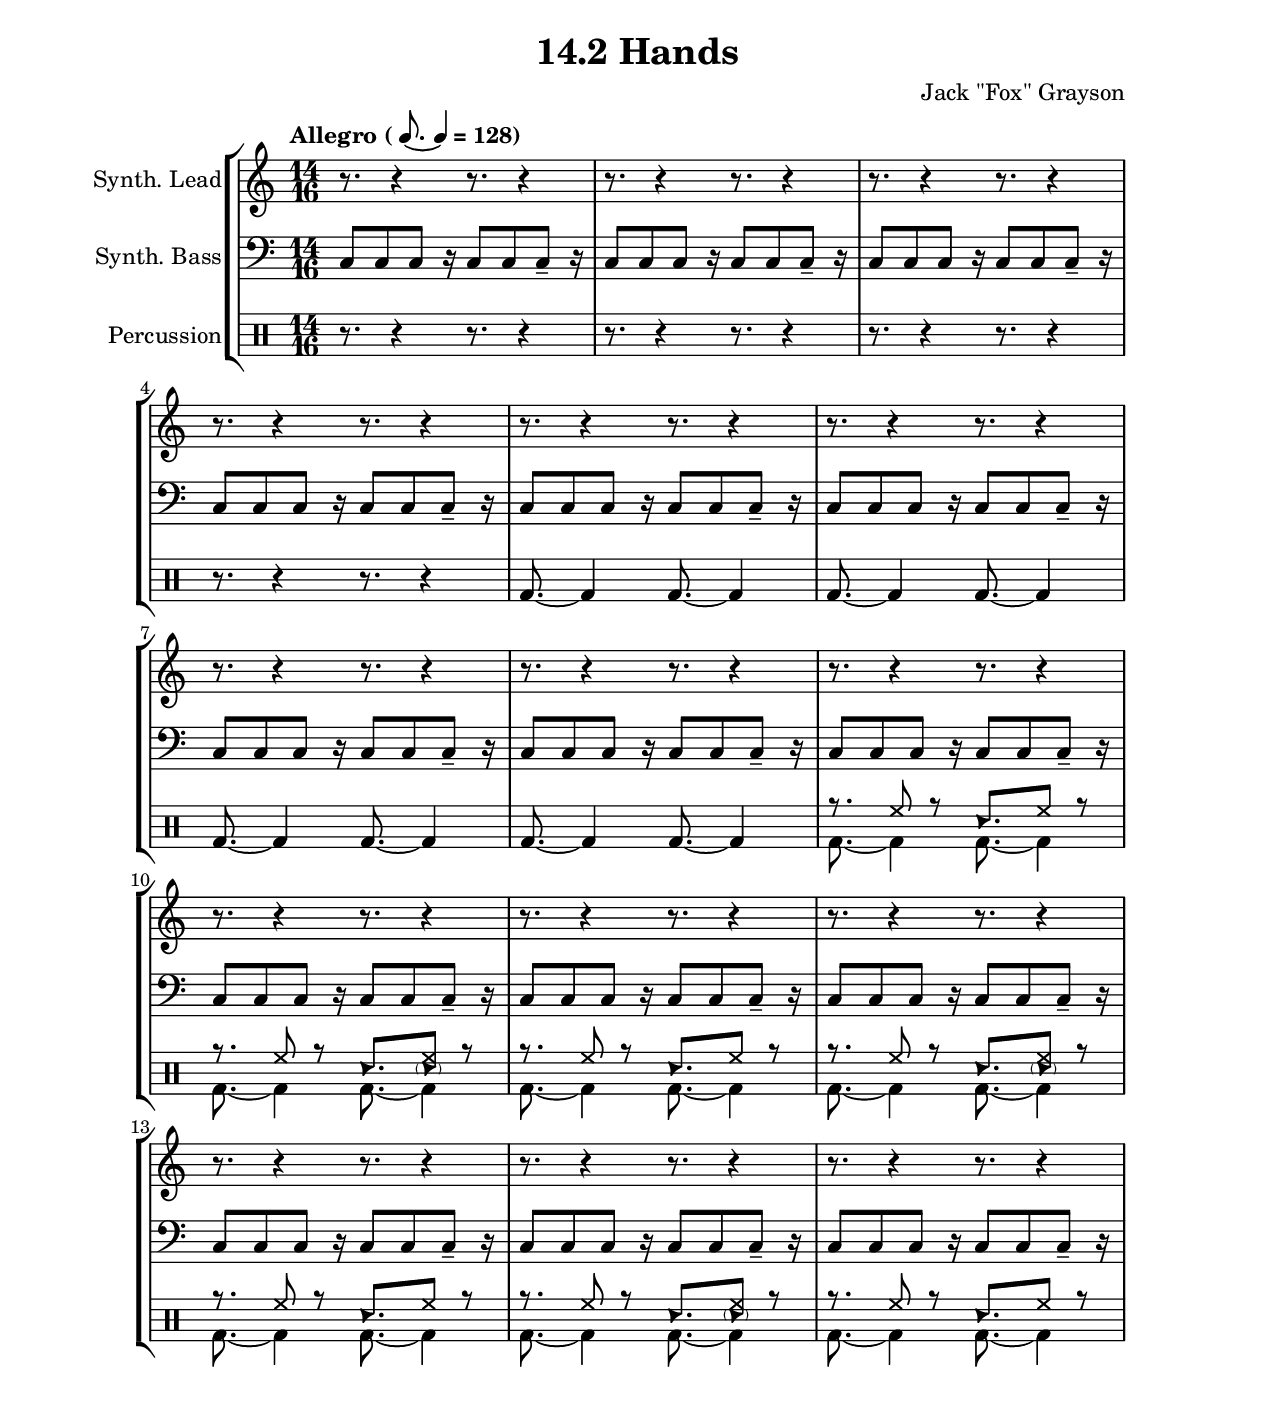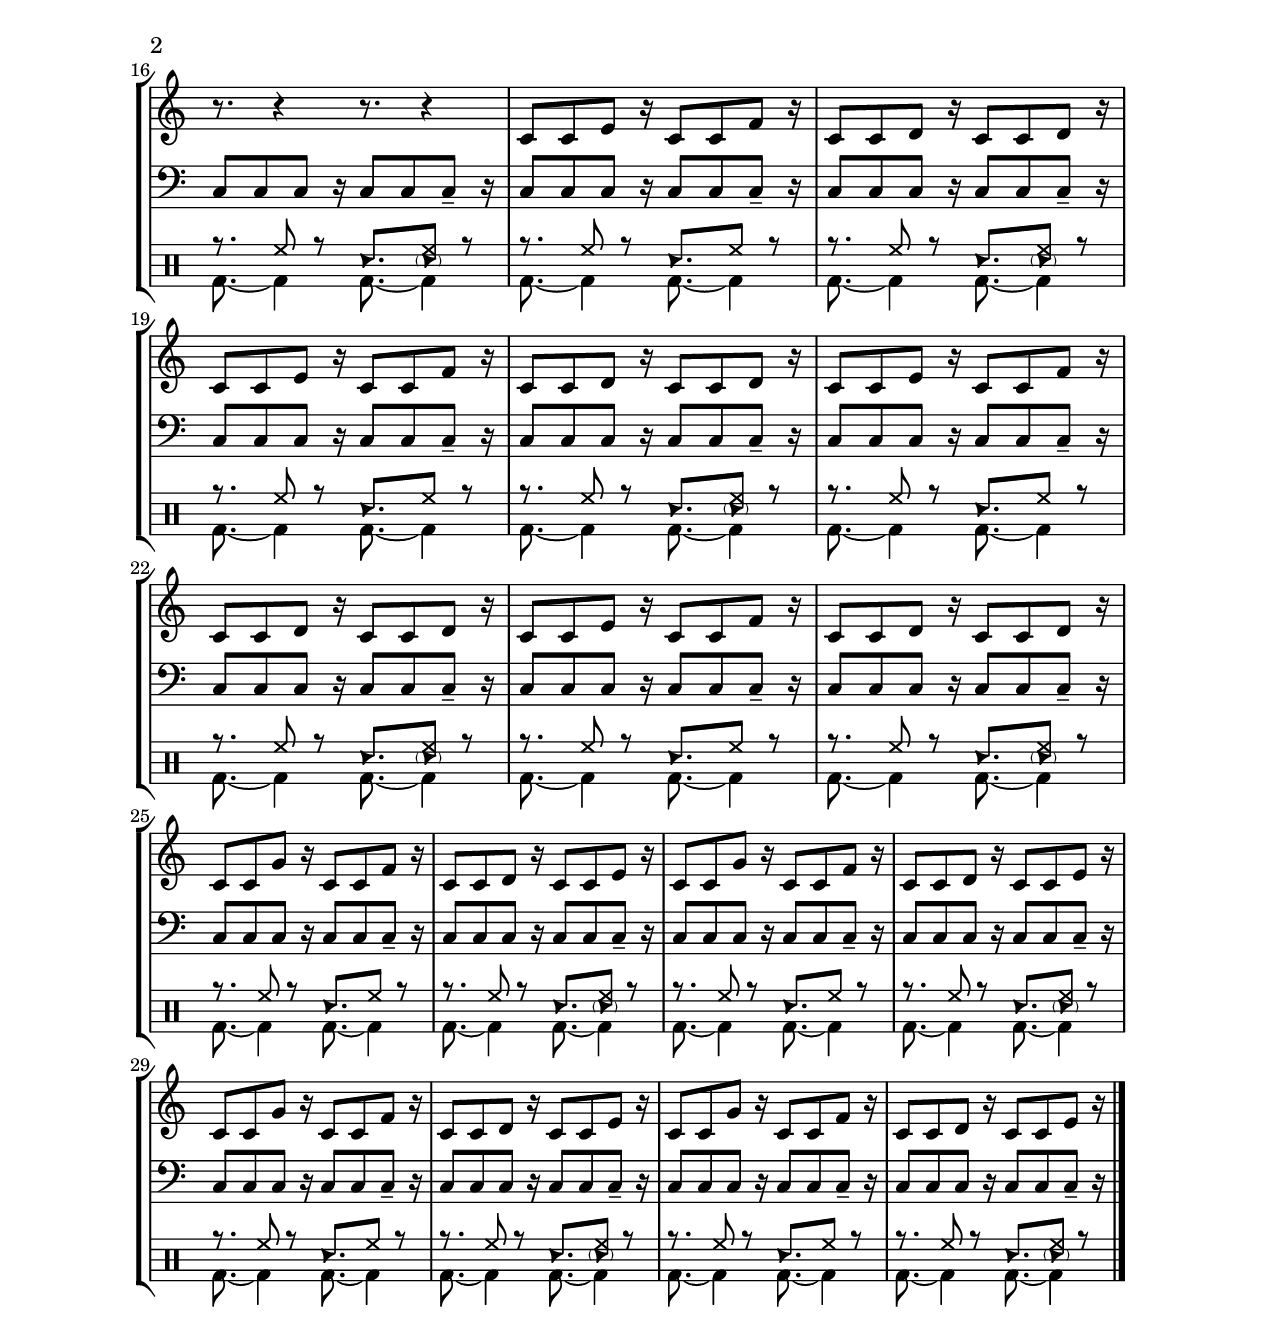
\version "2.22.1"

\pointAndClickOff

\paper {
	#(set-paper-size "letter")
	top-margin = 1\in
	bottom-margin = 1\in
	left-margin = 1\in
	right-margin = 1\in
}


\header {
	title = "14.2 Hands"
	composer = "Jack \"Fox\" Grayson"
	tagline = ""
}

Bass = \relative c {
	c8 c8 c8 r16 c8 c8 c8-- r16 |
}

BeatRest = {
	r8. r4 r8. r4 |
}

TwoFloor = \drummode {
	bd8.~ bd4 bd8.~ bd4 |
}

MainBeat = <<
	\drummode {
		r8. hh8 r8 hc8. hh8 r8 | r8. hh8 r8 hc8. <hh \parenthesize hc>8 r8 |
	}
	\\
	\drummode {
		bd8.~ bd4 bd8.~ bd4 | bd8.~ bd4 bd8.~ bd4 |
	}
>>

Lead = \relative c' {
	c8 c8 e8 r16 c8 c8 f8 r16 |
	c8 c8 d8 r16 c8 c8 d8 r16 |
}

LeadTwo = \relative c' {
	c8 c8 g'8 r16 c,8 c8 f8 r16 |
	c8 c8 d8 r16 c8 c8 e8 r16 |
}

\score {
	\new StaffGroup <<
		\time 7,7 14/16
		\new Staff \with {
			instrumentName = "Synth. Lead"
		} {
			%\tempo "Allegro" 4.. = 128
			\tempo \markup { "Allegro" (\override #'(shorten-pair . (0.5 . 0.5)) \undertie \smaller \raise #0.5 \concat { \note {8.} #UP \hspace #1 \note {4} #UP } = 128) }
			\clef treble
			\repeat unfold 16 \BeatRest
			\repeat unfold 4 \Lead
			\repeat unfold 4 \LeadTwo
		}
		\new Staff \with {
			instrumentName = "Synth. Bass"
		} {
			\clef bass
			\repeat unfold 32 \Bass
		}
		\new DrumStaff \with {
			instrumentName = "Percussion"
		} {
			\repeat unfold 4 \BeatRest
			\repeat unfold 4 \TwoFloor
			\repeat unfold 12 \MainBeat
			\bar "|."
		}
	>>
}